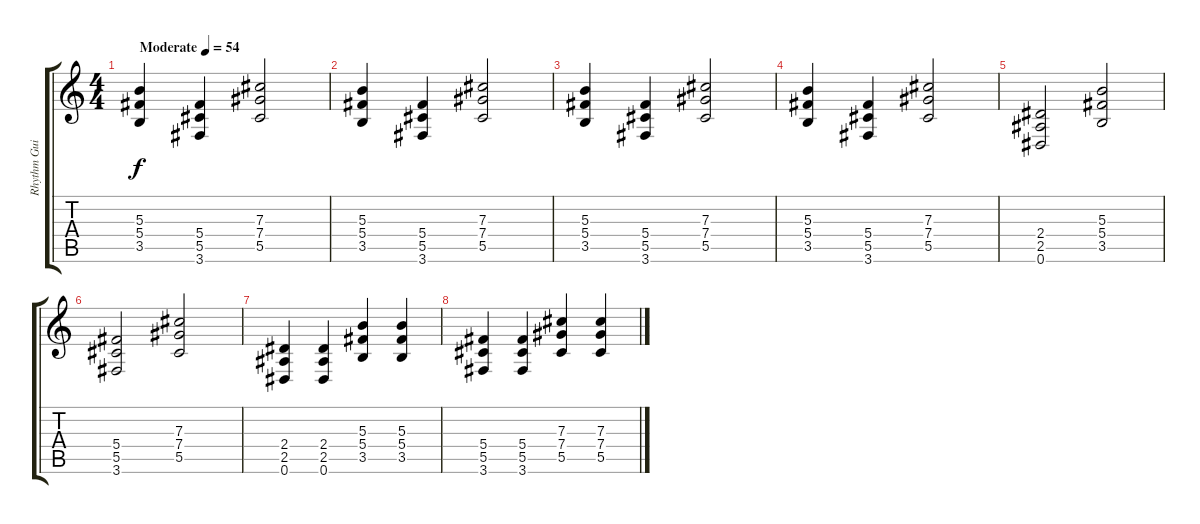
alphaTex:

\track ("Rhythm Guitar - Right Channel" "Rhythm Gui") {instrument distortionguitar}
\staff {score tabs}
\tuning (Eb4 Bb3 Gb3 Db3 Ab2 Eb2) {hide}
\ts (4 4)
\tempo (54 "Moderate")
\clef g2
\ks c
(5.3 5.4 3.5).4{dy f instrument distortionguitar} (5.4 5.5 3.6).4 (7.3 7.4 5.5).2 |
(5.3 5.4 3.5).4 (5.4 5.5 3.6).4 (7.3 7.4 5.5).2 |
(5.3 5.4 3.5).4 (5.4 5.5 3.6).4 (7.3 7.4 5.5).2 |
(5.3 5.4 3.5).4 (5.4 5.5 3.6).4 (7.3 7.4 5.5).2 |
(2.4 2.5 0.6).2 (5.3 5.4 3.5).2 |
(5.4 5.5 3.6).2 (7.3 7.4 5.5).2 |
(2.4 2.5 0.6).4 (2.4 2.5 0.6).4 (5.3 5.4 3.5).4 (5.3 5.4 3.5).4 |
(5.4 5.5 3.6).4 (5.4 5.5 3.6).4 (7.3 7.4 5.5).4 (7.3 7.4 5.5).4
